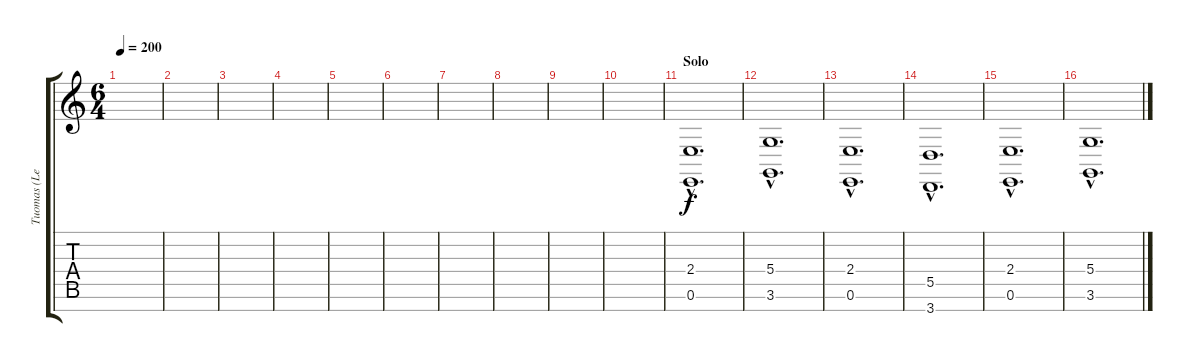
\track ("Tuomas (Left Hand)" "Tuomas (Le") {instrument pad2warm}
\staff {score tabs}
\tuning (E4 B3 G3 D3 A2 E2 B1) {hide}
\ts (6 4)
\tempo 200
\clef g2
\ks c
|
|
|
|
|
|
|
|
|
|
\section ("" "Solo")
(2.4{hac} 0.6{hac}).1{d} |
(5.4{hac} 3.6{hac}).1{d} |
(2.4{hac} 0.6{hac}).1{d} |
(5.5{hac} 3.7{hac}).1{d} |
(2.4{hac} 0.6{hac}).1{d} |
(5.4{hac} 3.6{hac}).1{d}
